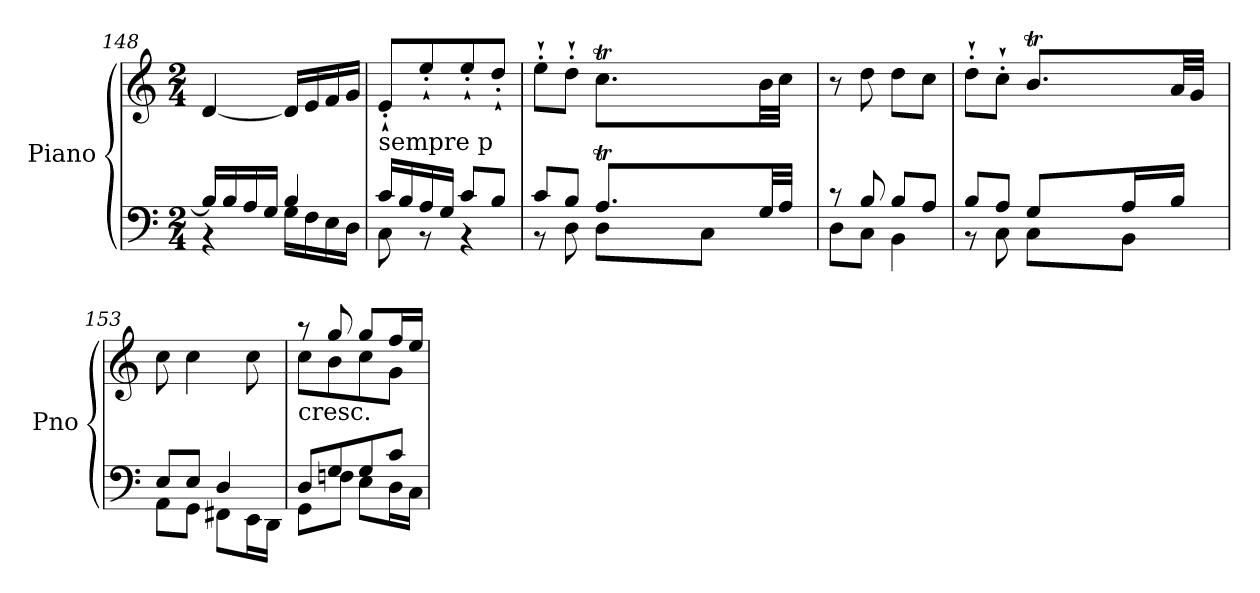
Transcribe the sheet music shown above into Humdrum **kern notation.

**kern	**kern
*part1	*part1
*staff2	*staff1
*I"Piano	*
*I'Pno	*
*clefF4	*clefG2
*k[]	*k[]
*C:	*C:
*M2/4	*M2/4
=148	=148
*^	*
16B/LL]	4rBB	[4d/
16B/	.	.
16A/	.	.
16G/JJ	.	.
4B/	16G\LL	16d/LL]
.	16F\	16e/
.	16E\	16f/
.	16D\JJ	16g/JJ
=149	=149	=149
!	!	!LO:TX:b:t=sempre p
16c/LL	8C\	8e`'/L
16B/	.	.
16A/	8rBB	8ee`'/
16G/JJ	.	.
8c/L	4rBB	8ee`'/
8B/J	.	8dd`'/J
=150	=150	=150
*	*^	*^
8c/L	640%177ryy	8r	8ee`'\L	640%177ryy
8B/J	.	8D\	8dd`'\J	.
8.AT/L	.	8D\L	8.ccT\L	.
*	*Xtuplet	*	*	*
!	!LO:N:vis=32	!	!	!
*	*	*	*	*Xtuplet
!	!	!	!	!LO:N:vis=32
.	640%17Byy	.	.	640%17ddyy
!	!LO:N:vis=32	!	!	!LO:N:vis=32
.	640%17Ayy	.	.	640%17ccyy
!	!LO:N:vis=32	!	!	!LO:N:vis=32
.	640%17Byy	.	.	640%17ddyy
!	!LO:N:vis=32	!	!	!LO:N:vis=32
.	640%17Ayy	.	.	640%17ccyy
.	.	8C\J	.	.
!	!LO:N:vis=32	!	!	!LO:N:vis=32
.	640%17Byy	.	.	640%17ddyy
!	!LO:N:vis=32	!	!	!LO:N:vis=32
.	640%17Ayy	.	.	640%17ccyy
.	640%41ryy	.	.	640%41ryy
32G/LL	.	.	32b\LL	.
32A/JJJ	.	.	32cc\JJJ	.
*	*v	*v	*	*
*	*	*v	*v
=151	=151	=151
8rc	8D\L	8r
8B/	8C\J	8dd\
8B/L	4BB\	8dd\L
8A/J	.	8cc\J
=152	=152	=152
*	*	*^
8B/L	8rBB	8dd`'\L	640%177ryy
8A/J	8C\	8cc`'\J	.
8G/L	8C\L	8.bt/L	.
!	!	!	!LO:N:vis=32
.	.	.	640%17ccyy
!	!	!	!LO:N:vis=32
.	.	.	640%17byy
!	!	!	!LO:N:vis=32
.	.	.	640%17ccyy
!	!	!	!LO:N:vis=32
.	.	.	640%17byy
16A/L	8BB\J	.	.
!	!	!	!LO:N:vis=32
.	.	.	640%17ccyy
!	!	!	!LO:N:vis=32
.	.	.	640%17byy
.	.	.	640%41ryy
16B/JJ	.	32a/LL	.
.	.	32g/JJJ	.
*	*	*v	*v
!!LO:LB:g=z
=153	=153	=153
8E/L	8AA\L	8cc\
8E/J	8GG\J	4cc\
4D/	8FF#X\L	.
.	16EE\L	8cc\
.	16DD\JJ	.
=154	=154	=154
*	*	*^
!	!	!LO:TX:b:t=cresc.	!
8D/L	8GG\L	8raa	8cc\L
8G/	8Fn\J	8gg/	8b\
8G/	8E\L	8gg/L	8cc\
8c/J	16D\L	16ff/L	8g\J
.	16C\JJ	16ee/JJ	.
*v	*v	*	*
*	*v	*v
=	=
*-	*-
